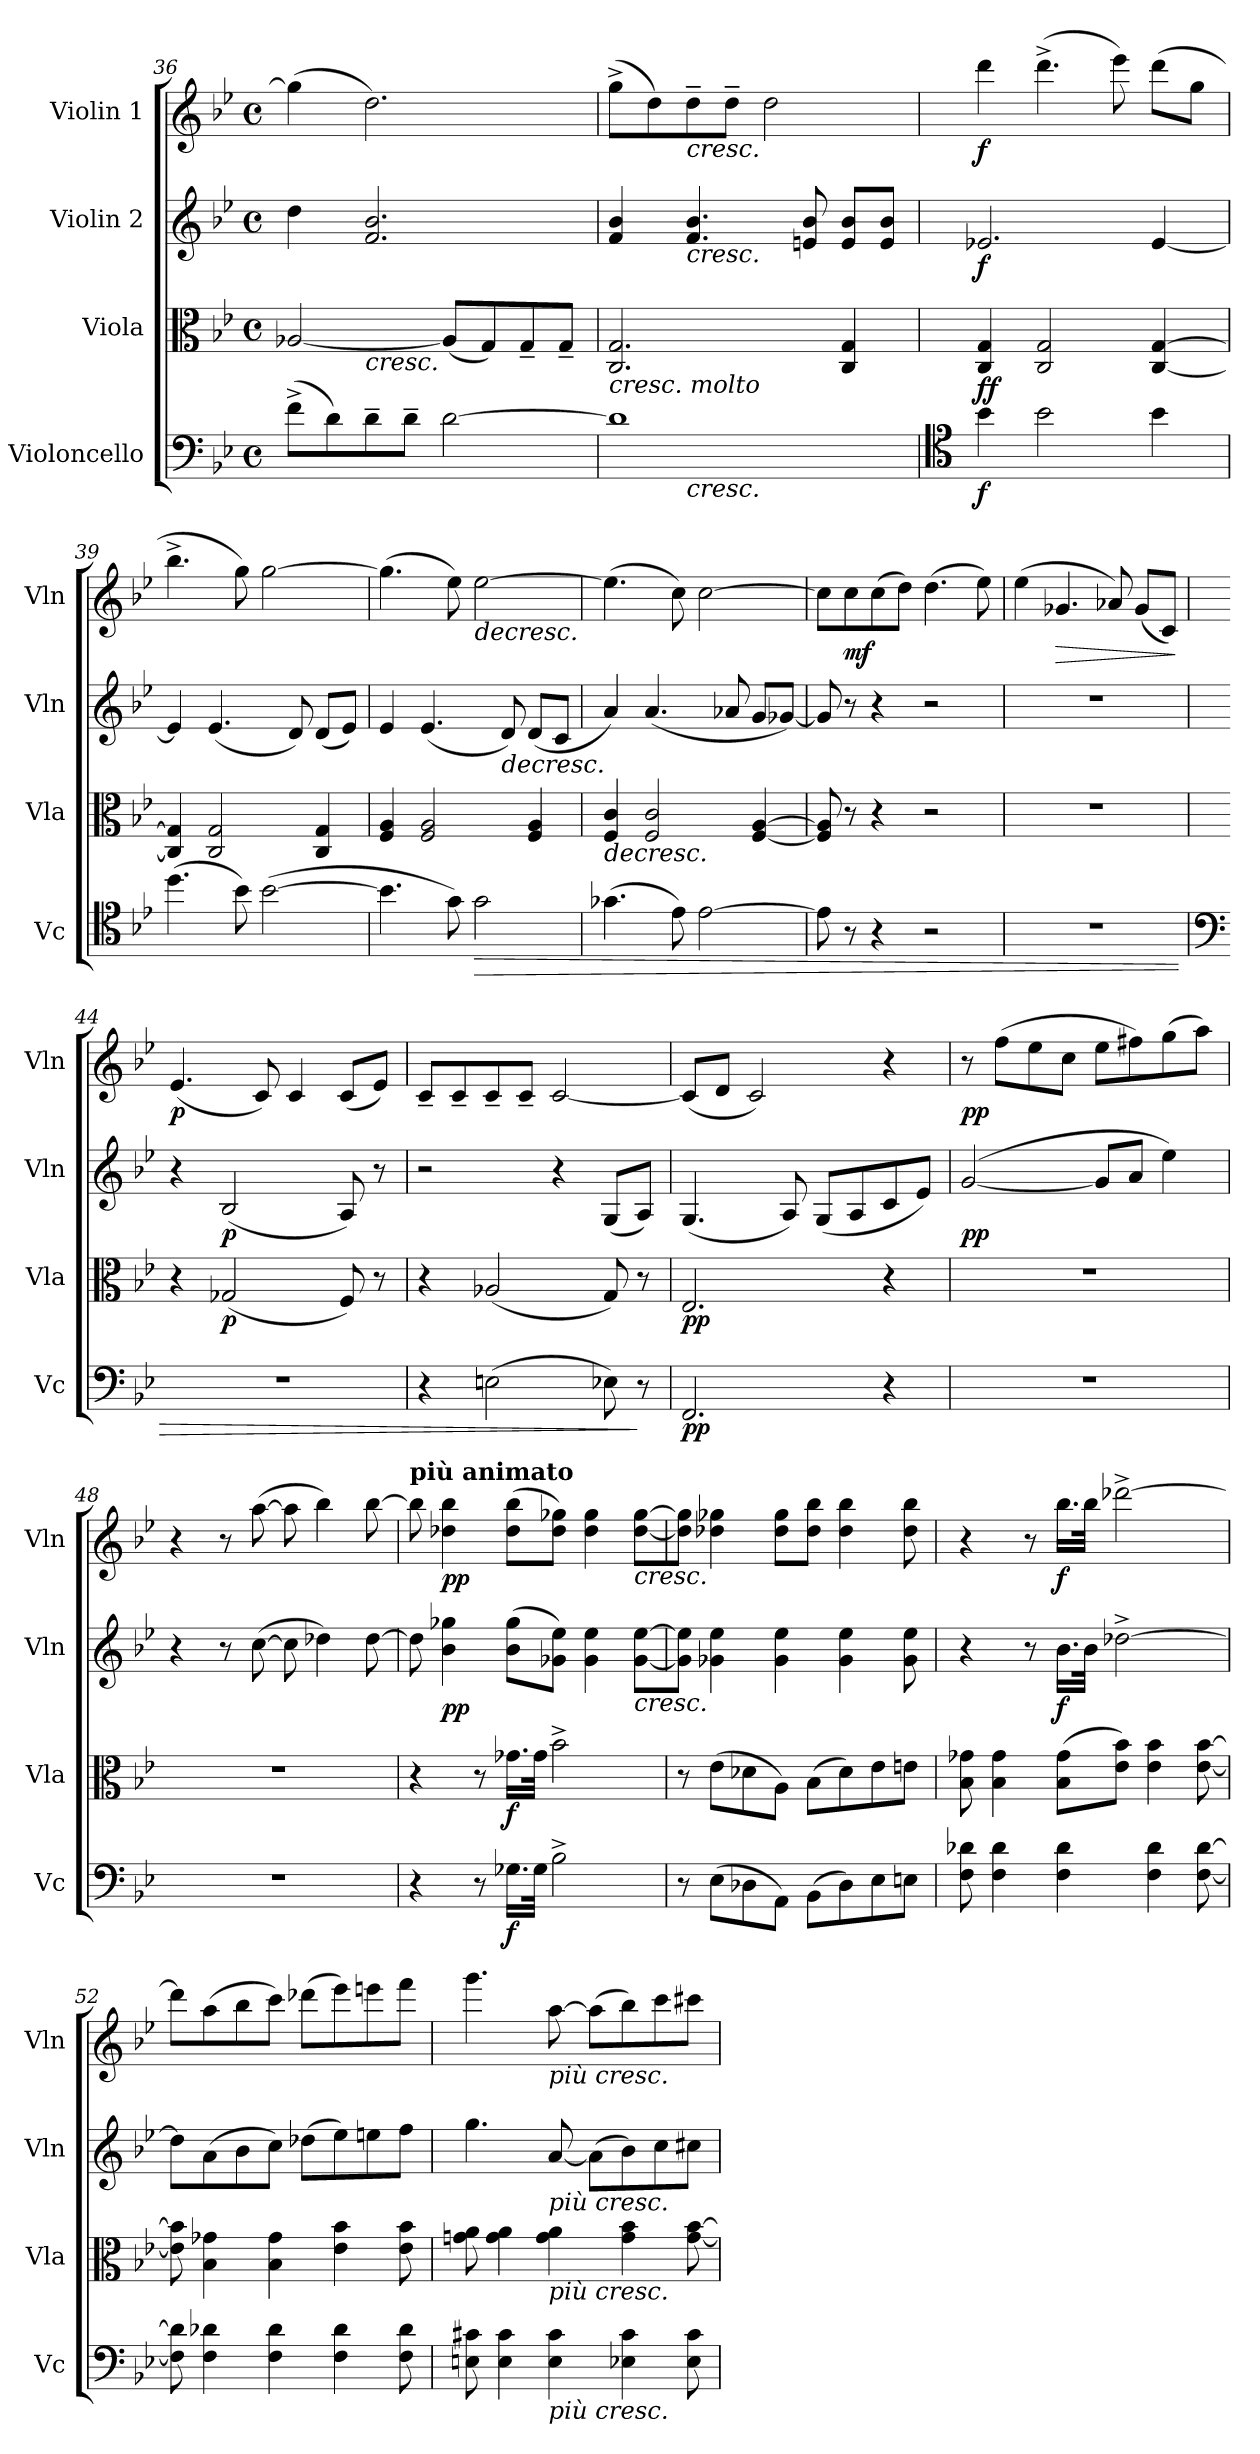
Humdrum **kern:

**kern	**dynam	**kern	**dynam	**kern	**dynam	**kern	**dynam
*part4	*part4	*part3	*part3	*part2	*part2	*part1	*part1
*staff4	*staff4	*staff3	*staff3	*staff2	*staff2	*staff1	*staff1
*I"Violoncello	*	*I"Viola	*	*I"Violin 2	*	*I"Violin 1	*
*I'Vc	*	*I'Vla	*	*I'Vln	*	*I'Vln	*
!!LO:LB:g=z
*clefF4	*	*clefC3	*	*clefG2	*	*clefG2	*
*k[b-e-]	*	*k[b-e-]	*	*k[b-e-]	*	*k[b-e-]	*
*M4/4	*	*M4/4	*	*M4/4	*	*M4/4	*
*met(c)	*	*met(c)	*	*met(c)	*	*met(c)	*
=36	=36	=36	=36	=36	=36	=36	=36
*	*	*^	*	*	*	*	*
(8f^\L	.	[2A-X/	4ryy	.	4dd\	.	(4gg\]	.
8d\)	.	.	.	.	.	.	.	.
!	!	!	!	!LO:HP:b	!	!	!	!
8d~\	.	.	4ryy	<	2.f/ 2.b-/	.	2.dd\)	.
8d~\J	.	.	.	.	.	.	.	.
[>2d\	.	(8A-/L]	2ryy	.	.	.	.	.
.	.	8G/)	.	.	.	.	.	.
.	.	8G~/	.	.	.	.	.	.
.	.	8G~/J	.	.	.	.	.	.
*	*	*v	*v	*	*	*	*	*
=37	=37	=37	=37	=37	=37	=37	=37
*^	*	*	*	*	*	*	*
!	!	!	!LO:TX:b:i:t=cresc. molto	!	!	!	!	!
1d]	4ryy	.	2.C/ 2.G/	.	4f/ 4b-/	.	(8gg^\L	.
.	.	.	.	.	.	.	8dd\)	.
!	!	!LO:HP:b	!	!	!	!LO:HP:b	!	!LO:HP:b
.	4ryy	<	.	.	4.f/ 4.b-/	<	8dd~\	<
.	.	.	.	.	.	.	8dd~\J	.
.	4ryy	.	.	.	.	.	2dd\	.
.	.	.	.	.	8en/ 8b-/	.	.	.
.	4ryy	.	4C/ 4G/	.	8e/ 8b-/L	.	.	.
.	.	.	.	.	8e/ 8b-/J	.	.	.
*v	*v	*	*	*	*	*	*	*
=38	=38	=38	=38	=38	=38	=38	=38
*clefC4	*	*	*	*	*	*	*
!	!LO:DY:b	!	!LO:DY:b	!	!LO:DY:b	!	!LO:DY:b
4b-\	f	4C/ 4G/	ff	2.e-X/	f	4ddd\	f
2b-\	.	2C/ 2G/	.	.	.	(4.ddd^\	.
.	.	.	.	.	.	8eee-\)	.
4b-\	.	[<4C/ [>4G/	.	[<4e-/	.	(8ddd\L	.
.	.	.	.	.	.	8gg\J	.
=39	=39	=39	=39	=39	=39	=39	=39
(4.dd\	.	4C/] 4G/]	.	4e-/]	.	4.bb-^\	.
.	.	2C/ 2G/	.	(4.e-/	.	.	.
8b-\)	.	.	.	.	.	8gg\)	.
([>2b-\	.	.	.	.	.	[2gg\	.
.	.	.	.	8d/)	.	.	.
.	.	4C/ 4G/	.	(8d/L	.	.	.
.	.	.	.	8e-/J)	.	.	.
!!LO:PB:g=z
=40	=40	=40	=40	=40	=40	=40	=40
4.b-\]	.	4F/ 4A/	.	4e-/	.	(4.gg\]	.
.	.	2F/ 2A/	.	(4.e-/	.	.	.
8g\)	.	.	.	.	.	8ee-\)	.
!	!LO:HP:b	!	!	!	!	!	!LO:HP:b
2g\	>	.	.	.	.	[>2ee-\	>
!	!	!	!	!	!LO:HP:b	!	!
.	.	.	.	8d/)	>	.	.
.	.	4F/ 4A/	.	(8d/L	.	.	.
.	.	.	.	8c/J	.	.	.
=41	=41	=41	=41	=41	=41	=41	=41
!	!	!	!LO:HP:b	!	!	!	!
(4.g-X\	.	4F/ 4c/	>	4a/)	.	(4.ee-\]	.
.	.	2F/ 2c/	.	(4.a/	.	.	.
8e-\)	.	.	.	.	.	8cc\)	.
[>2e-\	.	.	.	.	.	[>2cc\	.
.	.	.	.	8a-X/	.	.	.
.	.	[<4F/ [>4A/	.	8g/L	.	.	.
.	.	.	.	[<8g-X/J)	.	.	.
.	.	.	.	.	.	.	[
=42	=42	=42	=42	=42	=42	=42	=42
8e-\]	.	8F/] 8A/]	.	8g-/]	.	8cc\L]	.
!	!	!	!	!	!	!	!LO:DY:b
8r	[	8r	[	8r	[	8cc\	mf
4r	.	4r	.	4r	.	(8cc\	.
.	.	.	.	.	.	8dd\J)	.
2r	.	2r	.	2r	.	(4.dd\	.
.	.	.	.	.	.	8ee-\)	.
=43	=43	=43	=43	=43	=43	=43	=43
1r	.	1r	.	1r	.	(4ee-\	.
!	!	!	!	!	!	!	!LO:HP:b
.	.	.	.	.	.	4.g-X/	>
.	.	.	.	.	.	8a-X/)	.
.	.	.	.	.	.	(8g-/L	.
.	.	.	.	.	.	8c/J)	.
.	.	.	.	.	.	.	]
!!LO:LB:g=z
=44	=44	=44	=44	=44	=44	=44	=44
*clefF4	*	*	*	*	*	*	*
!	!	!	!	!	!	!	!LO:DY:b
1r	.	4r	.	4r	.	(4.e-/	p
!	!	!	!LO:DY:b	!	!LO:DY:b	!	!
.	.	(2G-X/	p	(2B-/	p	.	.
.	.	.	.	.	.	8c/)	.
.	.	.	.	.	.	4c/	.
.	.	8F/)	.	8A/)	.	(8c/L	.
.	.	8r	.	8r	.	8e-/J)	.
=45	=45	=45	=45	=45	=45	=45	=45
4r	.	4r	.	2r	.	8c~/L	.
.	.	.	.	.	.	8c~/	.
(2En\	.	(2A-X/	.	.	.	8c~/	.
.	.	.	.	.	.	8c~/J	.
.	.	.	.	4r	.	[<2c/	.
8E-X\)	.	8G/)	.	(8G/L	.	.	.
8r	]	8r	]	8A/J)	.	.	.
=46	=46	=46	=46	=46	=46	=46	=46
*	*	*	*	*^	*	*	*
!	!LO:DY:b	!	!LO:DY:b	!	!	!	!	!
2.FF/	pp	2.E-/	pp	(4.G/	4ryy	.	(8c/L]	.
.	.	.	.	.	.	.	8d/J	.
.	.	.	.	.	4ryy	.	2c/)	.
.	.	.	.	8A/)	.	.	.	.
.	.	.	.	(8G/L	2ryy	.	.	.
.	.	.	.	8A/	.	.	.	.
4r	.	4r	.	8c/	.	.	4r	]
.	.	.	.	8e-/J)	.	.	.	.
*	*	*	*	*v	*v	*	*	*
.	.	.	.	.	]	.	.
=47	=47	=47	=47	=47	=47	=47	=47
!	!	!	!	!	!LO:DY:b	!	!LO:DY:b
1r	.	1r	.	([<2g/	pp	8r	pp
.	.	.	.	.	.	(8ff\L	.
.	.	.	.	.	.	8ee-\	.
.	.	.	.	.	.	8cc\J	.
.	.	.	.	8g/L]	.	8ee-\L	.
.	.	.	.	8a/J	.	8ff#X\)	.
.	.	.	.	4ee-\)	.	(8gg\	.
.	.	.	.	.	.	8aa\J)	.
!!LO:LB:g=z
=48	=48	=48	=48	=48	=48	=48	=48
1r	.	1r	.	4r	.	4r	.
.	.	.	.	8r	.	8r	.
.	.	.	.	([>8cc\	.	([>8aa\	.
.	.	.	.	8cc\]	.	8aa\]	.
.	.	.	.	4dd-X\)	.	4bb-\)	.
.	.	.	.	[>8dd-\	.	[>8bb-\	.
=49	=49	=49	=49	=49	=49	=49	=49
!	!	!	!	!	!	!LO:TX:a:B:t=più animato	!
4r	.	4r	.	8dd-\]	.	8bb-\]	.
!	!	!	!	!	!LO:DY:b	!	!LO:DY:b
.	.	.	.	4b-\ 4gg-X\	pp	4dd-X\ 4bb-\	pp
8r	.	8r	.	.	.	.	.
!	!LO:DY:b	!	!LO:DY:b	!	!	!	!
16.G-X\LL	f	16.g-X\LL	f	(8b-\ 8gg-\L	.	(8dd-\ 8bb-\L	.
32G-\JJk	.	32g-\JJk	.	.	.	.	.
2B-^\	.	2b-^\	.	8g-X\ 8ee-\J)	.	8dd-\ 8gg-X\J)	.
.	.	.	.	4g-\ 4ee-\	.	4dd-\ 4gg-\	.
!	!	!	!	!	!	!LO:TX:b:i:t=cresc.	!
!	!	!	!	!LO:TX:b:i:t=cresc.	!	!	!
.	.	.	.	[8g-\ [8ee-\L	.	[8dd-\ [8gg-\L	.
=50	=50	=50	=50	=50	=50	=50	=50
8r	.	8r	.	8g-\] 8ee-\]J	.	8dd-\] 8gg-\]J	.
(8E-\L	.	(8e-\L	.	4g-X\ 4ee-\	.	4dd-X\ 4gg-X\	.
8D-X\	.	8d-X\	.	.	.	.	.
8AA\J)	.	8A\J)	.	4g-\ 4ee-\	.	8dd-\ 8gg-\L	.
(8BB-\L	.	(8B-\L	.	.	.	8dd-\ 8bb-\J	.
8D-\)	.	8d-\)	.	4g-\ 4ee-\	.	4dd-\ 4bb-\	.
8E-\	.	8e-\	.	.	.	.	.
8En\J	.	8en\J	.	8g-\ 8ee-\	.	8dd-\ 8bb-\	.
=51	=51	=51	=51	=51	=51	=51	=51
8F\ 8d-X\	.	8B-\ 8g-X\	.	4r	.	4r	.
4F\ 4d-\	.	4B-\ 4g-\	.	.	.	.	.
.	.	.	.	8r	.	8r	.
!	!	!	!	!	!LO:DY:b	!	!LO:DY:b
4F\ 4d-\	.	(8B-\ 8g-\L	.	16.b-\LL	f	16.bb-\LL	f
.	.	.	.	32b-\JJk	.	32bb-\JJk	.
.	.	8e-\ 8b-\J)	.	[>2dd-X^\	.	[>2ddd-X^\	.
4F\ 4d-\	.	4e-\ 4b-\	.	.	.	.	.
[8F\ [8d-\	.	[8e-\ [8b-\	.	.	.	.	.
!!LO:LB:g=z
=52	=52	=52	=52	=52	=52	=52	=52
8F\] 8d-\]	.	8e-\] 8b-\]	.	8dd-\L]	.	8ddd-\L]	.
4F\ 4d-X\	.	4B-\ 4g-X\	.	(8a\	.	(8aa\	.
.	.	.	.	8b-\	.	8bb-\	.
4F\ 4d-\	.	4B-\ 4g-\	.	8cc\J)	.	8ccc\J)	.
.	.	.	.	(8dd-X\L	.	(8ddd-X\L	.
4F\ 4d-\	.	4e-\ 4b-\	.	8ee-\)	.	8eee-\)	.
.	.	.	.	8een\	.	8eeen\	.
8F\ 8d-\	.	8e-\ 8b-\	.	8ff\J	.	8fff\J	.
=53	=53	=53	=53	=53	=53	=53	=53
8En\ 8c#X\	.	8gn\ 8a\	.	4.gg\	.	4.ggg\	.
4E\ 4c#\	.	4g\ 4a\	.	.	.	.	.
!	!	!	!	!	!	!LO:TX:b:i:t=più cresc.	!
!	!	!	!	!LO:TX:b:i:t=più cresc.	!	!	!
!	!	!LO:TX:b:i:t=più cresc.	!	!	!	!	!
!LO:TX:b:i:t=più cresc.	!	!	!	!	!	!	!
4E\ 4c#\	.	4g\ 4a\	.	[<8a/	.	[>8aa\	.
.	.	.	.	(8a\L]	.	(8aa\L]	.
4E-X\ 4c#\	.	4g\ 4b-\	.	8b-\)	.	8bb-\)	.
.	.	.	.	8cc\	.	8ccc\	.
8E-\ 8c#\	.	[8g\ [8b-\L	.	8cc#X\J	.	8ccc#X\J	.
=	=	=	=	=	=	=	=
*-	*-	*-	*-	*-	*-	*-	*-
